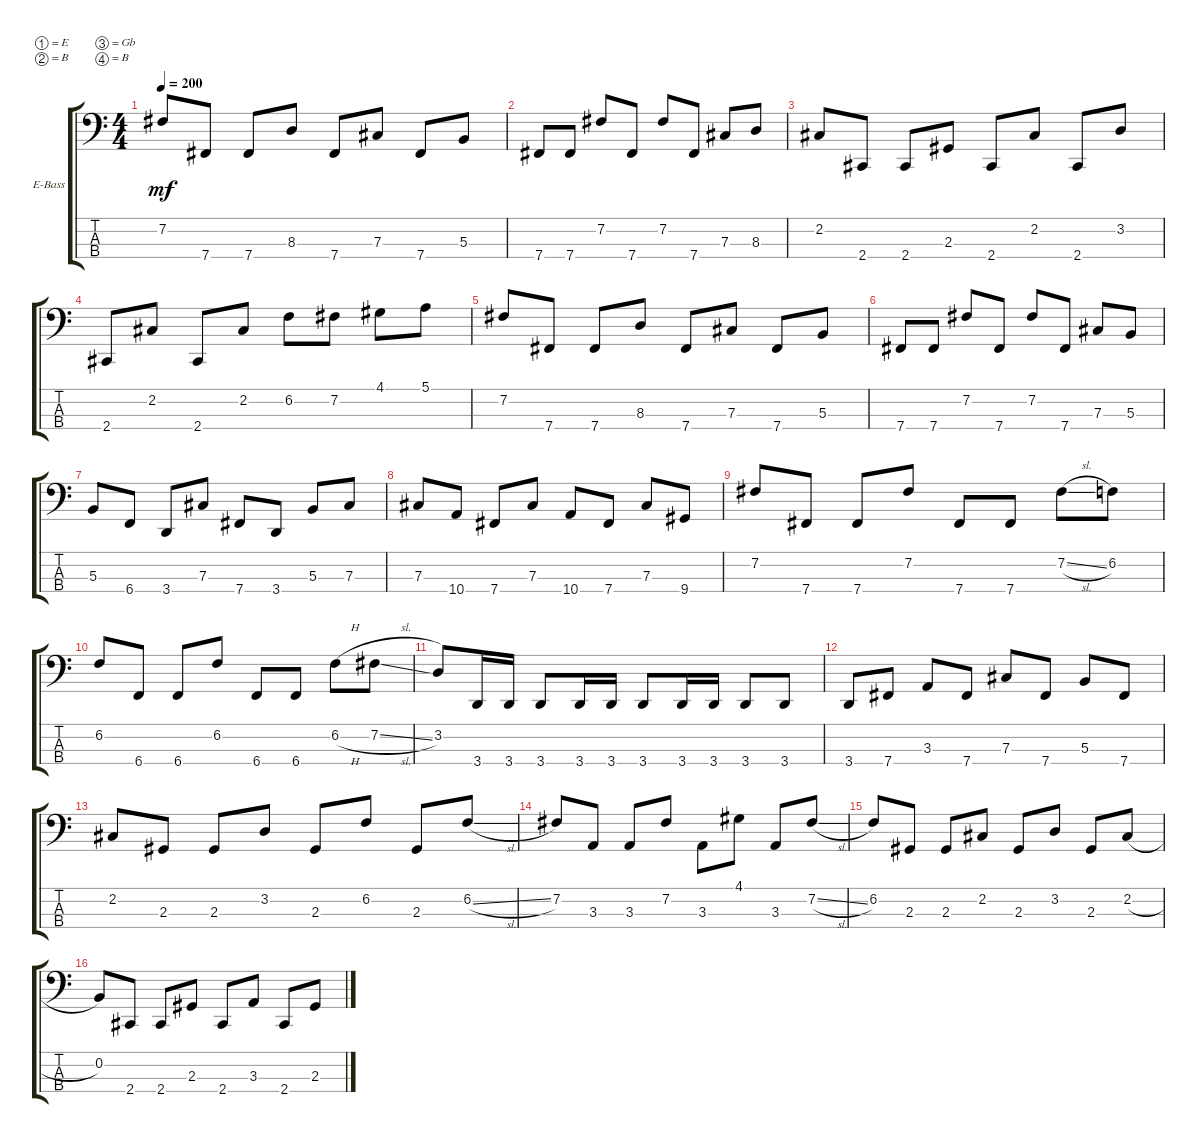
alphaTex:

\bracketExtendMode groupsimilarinstruments
\firstSystemTrackNameOrientation horizontal
\otherSystemsTrackNameOrientation horizontal
\track ("Electric Bass" "E-Bass") {instrument electricbassfinger}
\staff {score tabs}
\tuning (E2 B1 Gb1 B0)
\ts (4 4)
\tempo 200
\clef f4
\scale
0.333333
\ks c
7.2.8{dy mf} 7.4.8 7.4.8 8.3.8 7.4.8 7.3.8 7.4.8 5.3.8 |
\scale
0.333333 7.4.8 7.4.8 7.2.8 7.4.8 7.2.8 7.4.8 7.3.8 8.3.8 |
\scale
0.333333 2.2.8 2.4.8 2.4.8 2.3.8 2.4.8 2.2.8 2.4.8 3.2.8 |
\scale
0.333333 2.4.8 2.2.8 2.4.8 2.2.8 6.2.8 7.2.8 4.1.8 5.1.8 |
\scale
0.333333 7.2.8 7.4.8 7.4.8 8.3.8 7.4.8 7.3.8 7.4.8 5.3.8 |
\scale
0.333333 7.4.8 7.4.8 7.2.8 7.4.8 7.2.8 7.4.8 7.3.8 5.3.8 |
\scale
0.333333 5.3.8 6.4.8 3.4.8 7.3.8 7.4.8 3.4.8 5.3.8 7.3.8 |
\scale
0.333333 7.3.8 10.4.8 7.4.8 7.3.8 10.4.8 7.4.8 7.3.8 9.4.8 |
\scale
0.333333 7.2.8 7.4.8 7.4.8 7.2.8 7.4.8 7.4.8 7.2{sl}.8 6.2.8 |
\scale
0.333333 6.2.8 6.4.8 6.4.8 6.2.8 6.4.8 6.4.8 6.2{h}.8 7.2{sl}.8 |
\scale
0.333333 3.2.8 3.4.16 3.4.16 3.4.8 3.4.16 3.4.16 3.4.8 3.4.16 3.4.16 3.4.8 3.4.8 |
\scale
0.333333 3.4.8 7.4.8 3.3.8 7.4.8 7.3.8 7.4.8 5.3.8 7.4.8 |
\scale
0.333333 2.2.8 2.3.8 2.3.8 3.2.8 2.3.8 6.2.8 2.3.8 6.2{sl}.8 |
\scale
0.333333 7.2.8 3.3.8 3.3.8 7.2.8 3.3.8 4.1.8 3.3.8 7.2{sl}.8 |
\scale
0.333333 6.2.8 2.3.8 2.3.8 2.2.8 2.3.8 3.2.8 2.3.8 2.2{h}.8 |
\scale
0.333333 0.2.8 2.4.8 2.4.8 2.3.8 2.4.8 3.3.8 2.4.8 2.3.8
